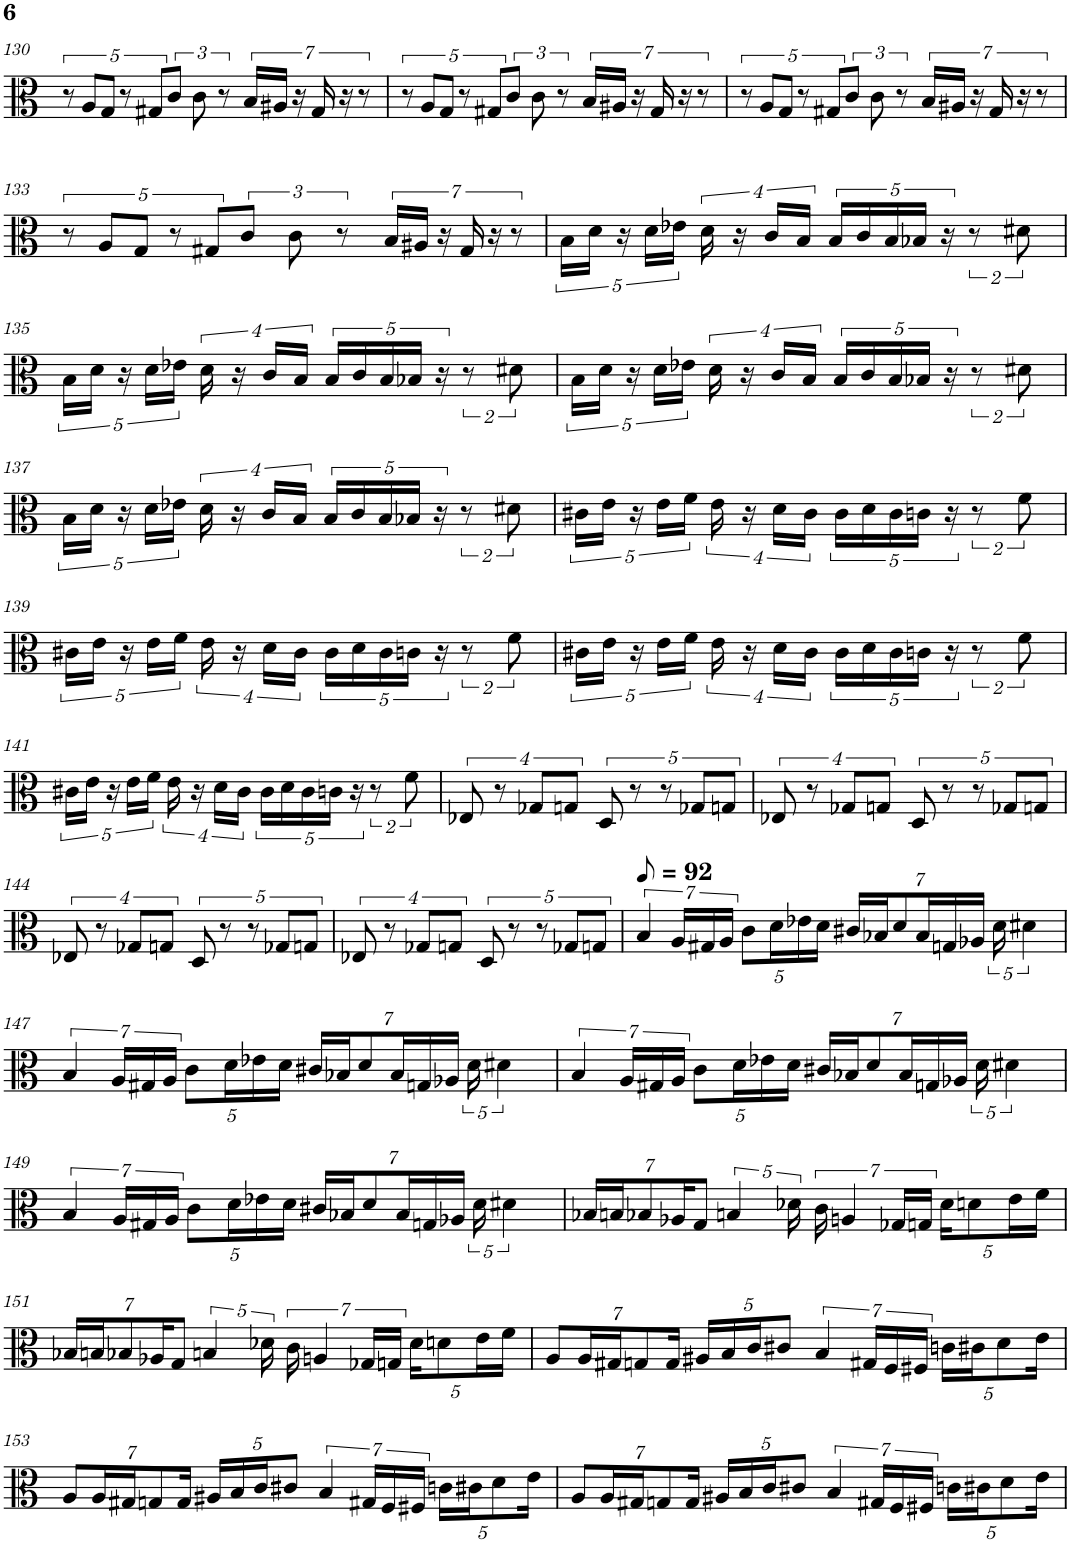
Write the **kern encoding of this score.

**kern
*part1
*staff1
*I"Viola
*I'Vla.
!!LO:PB:g=z
*clefC3
*k[]
*M4/4
=130
40%3r
40%3A/L
40%3G/J
40%3r
40%3G#X/L
8c/J
8c\
8r
28B/LL
28A#X/JJ
28r
28G#/
28r
14r
=131
40%3r
40%3A/L
40%3G/J
40%3r
40%3G#X/L
8c/J
8c\
8r
28B/LL
28A#X/JJ
28r
28G#/
28r
14r
=132
40%3r
40%3A/L
40%3G/J
40%3r
40%3G#X/L
8c/J
8c\
8r
28B/LL
28A#X/JJ
28r
28G#/
28r
14r
!!LO:LB:g=z
=133
40%3r
40%3A/L
40%3G/J
40%3r
40%3G#X/L
8c/J
8c\
8r
28B/LL
28A#X/JJ
28r
28G#/
28r
14r
=134
20B\LL
20d\JJ
20r
20d\LL
20e-X\JJ
16d\
16r
16c/LL
16B/JJ
20B/LL
20c/
20B/
20B-X/JJ
20r
8r
8d#X\
!!LO:LB:g=z
=135
20B\LL
20d\JJ
20r
20d\LL
20e-X\JJ
16d\
16r
16c/LL
16B/JJ
20B/LL
20c/
20B/
20B-X/JJ
20r
8r
8d#X\
=136
20B\LL
20d\JJ
20r
20d\LL
20e-X\JJ
16d\
16r
16c/LL
16B/JJ
20B/LL
20c/
20B/
20B-X/JJ
20r
8r
8d#X\
!!LO:LB:g=z
=137
20B\LL
20d\JJ
20r
20d\LL
20e-X\JJ
16d\
16r
16c/LL
16B/JJ
20B/LL
20c/
20B/
20B-X/JJ
20r
8r
8d#X\
=138
20c#X\LL
20e\JJ
20r
20e\LL
20f\JJ
16e\
16r
16d\LL
16c#\JJ
20c#\LL
20d\
20c#\
20cn\JJ
20r
8r
8f\
!!LO:LB:g=z
=139
20c#X\LL
20e\JJ
20r
20e\LL
20f\JJ
16e\
16r
16d\LL
16c#\JJ
20c#\LL
20d\
20c#\
20cn\JJ
20r
8r
8f\
=140
20c#X\LL
20e\JJ
20r
20e\LL
20f\JJ
16e\
16r
16d\LL
16c#\JJ
20c#\LL
20d\
20c#\
20cn\JJ
20r
8r
8f\
!!LO:LB:g=z
=141
20c#X\LL
20e\JJ
20r
20e\LL
20f\JJ
16e\
16r
16d\LL
16c#\JJ
20c#\LL
20d\
20c#\
20cn\JJ
20r
8r
8f\
=142
8E-X/
8r
8G-X/L
8Gn/J
10D/
10r
10r
10G-X/L
10Gn/J
=143
8E-X/
8r
8G-X/L
8Gn/J
10D/
10r
10r
10G-X/L
10Gn/J
!!LO:LB:g=z
=144
8E-X/
8r
8G-X/L
8Gn/J
10D/
10r
10r
10G-X/L
10Gn/J
=145
8E-X/
8r
8G-X/L
8Gn/J
10D/
10r
10r
10G-X/L
10Gn/J
=146
*MM46
7B/
28A/LL
28G#X/
28A/JJ
*Xbrackettup
10c\L
20d\L
20e-X\
20d\JJ
28c#X/LL
28B-X/J
14d/
28B-/L
28Gn/
28A-X/JJ
*brackettup
20d\
5d#X\
!!LO:LB:g=z
=147
7B/
28A/LL
28G#X/
28A/JJ
*Xbrackettup
10c\L
20d\L
20e-X\
20d\JJ
28c#X/LL
28B-X/J
14d/
28B-/L
28Gn/
28A-X/JJ
*brackettup
20d\
5d#X\
=148
7B/
28A/LL
28G#X/
28A/JJ
*Xbrackettup
10c\L
20d\L
20e-X\
20d\JJ
28c#X/LL
28B-X/J
14d/
28B-/L
28Gn/
28A-X/JJ
*brackettup
20d\
5d#X\
!!LO:LB:g=z
=149
7B/
28A/LL
28G#X/
28A/JJ
*Xbrackettup
10c\L
20d\L
20e-X\
20d\JJ
28c#X/LL
28B-X/J
14d/
28B-/L
28Gn/
28A-X/JJ
*brackettup
20d\
5d#X\
=150
*Xbrackettup
28B-X/LL
28Bn/J
14B-X/
28A-X/K
14G/J
*brackettup
5Bn/
20d-X\
28c\
7An/
28G-X/LL
28Gn/JJ
*Xbrackettup
20d-\KL
10dn\
20e\L
20f\JJ
!!LO:LB:g=z
=151
28B-X/LL
28Bn/J
14B-X/
28A-X/K
14G/J
*brackettup
5Bn/
20d-X\
28c\
7An/
28G-X/LL
28Gn/JJ
*Xbrackettup
20d-\KL
10dn\
20e\L
20f\JJ
=152
14A/L
28A/L
28G#X/J
14Gn/
28G/Jk
20A#X/LL
20B/
20c/J
10c#X/J
*brackettup
7B/
28G#X/LL
28F/
28F#X/JJ
*Xbrackettup
20cn\LL
20c#X\J
10d\
20e\Jk
!!LO:LB:g=z
=153
14A/L
28A/L
28G#X/J
14Gn/
28G/Jk
20A#X/LL
20B/
20c/J
10c#X/J
*brackettup
7B/
28G#X/LL
28F/
28F#X/JJ
*Xbrackettup
20cn\LL
20c#X\J
10d\
20e\Jk
=154
14A/L
28A/L
28G#X/J
14Gn/
28G/Jk
20A#X/LL
20B/
20c/J
10c#X/J
*brackettup
7B/
28G#X/LL
28F/
28F#X/JJ
*Xbrackettup
20cn\LL
20c#X\J
10d\
20e\Jk
=
*-
